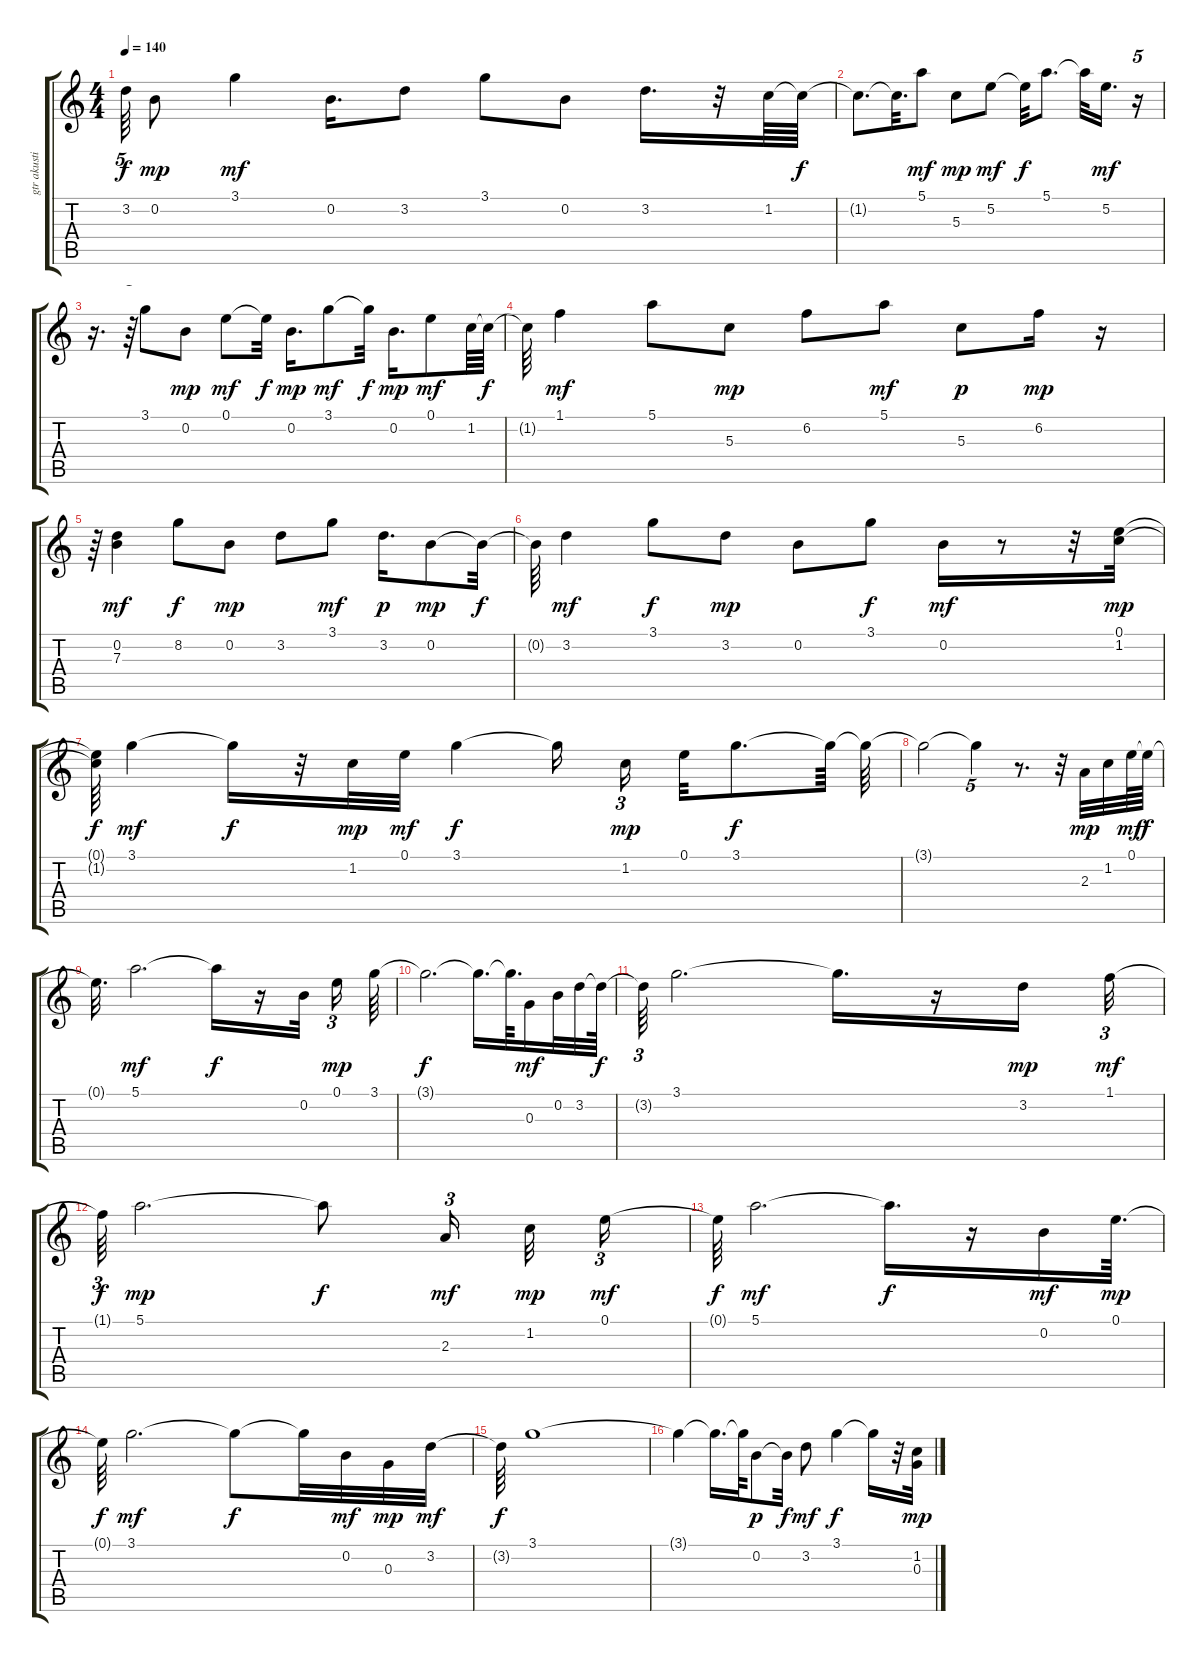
\track ("gtr akustik" "gtr akusti") {instrument acousticguitarnylon}
\staff {score tabs}
\tuning (E4 B3 G3 D3 A2 E2) {hide}
\ts (4 4)
\tempo 140
\clef g2
\ks c
3.2{t}.64{tu (5 4) dy f} 0.2.8{dy mp} 3.1.4{dy mf} 0.2.16{d} 3.2.8 3.1.8 0.2.8 3.2.16{d} r.32 1.2.64 1.2{t}.64{dy f} |
1.2{t}.8{d} 1.2{t}.32{d} 5.1.8{dy mf} 5.3.8{dy mp} 5.2.8{dy mf} 5.2{t}.32{dy f} 5.1.8{d} 5.1{t}.32 5.2.16{d dy mf} r.16{tu (5 4)} |
r.16{d} r.64{tu (5 4)} 3.1.8 0.2.8{dy mp} 0.1.8{dy mf} 0.1{t}.32{dy f} 0.2.16{d dy mp} 3.1.8{dy mf} 3.1{t}.32{dy f} 0.2.16{d dy mp} 0.1.8{dy mf} 1.2.64 1.2{t}.64{dy f} |
1.2{t}.64 1.1.4{dy mf} 5.1.8 5.3.8{dy mp} 6.2.8 5.1.8{dy mf} 5.3.8{dy p} 6.2.16{dy mp} r.16 |
r.64 (0.2 7.3).4{dy mf} 8.2.8{dy f} 0.2.8{dy mp} 3.2.8 3.1.8{dy mf} 3.2.16{d dy p} 0.2.8{dy mp} 0.2{t}.32{dy f} |
0.2{t}.64 3.2.4{dy mf} 3.1.8{dy f} 3.2.8{dy mp} 0.2.8 3.1.8{dy f} 0.2.16{dy mf} r.8 r.32 (0.1 1.2).32{dy mp} |
(0.1{t} 1.2{t}).64{dy f} 3.1.4{dy mf} 3.1{t}.16{dy f} r.32 1.2.32{dy mp} 0.1.32{dy mf} 3.1.4{dy f} 3.1{t}.16 1.2.16{tu (3 2) dy mp} 0.1.32 3.1.8{d dy f} 3.1{t}.64 3.1{t}.64 |
3.1{t}.2 3.1{t}.4{tu (5 4)} r.8{d} r.32 2.3.32{dy mp} 1.2.32 0.1.64{dy mf} 0.1{t}.64{dy f} |
0.1{t}.32{d} 5.1.2{d dy mf} 5.1{t}.16{dy f} r.16 0.2.32 0.1.16{tu (3 2) dy mp} 3.1.64 |
3.1{t}.2{d dy f} 3.1{t}.16{d} 3.1{t}.64{d} 0.3.16{dy mf} 0.2.32 3.2.32 3.2{t}.64{dy f} |
3.2{t}.64{tu (3 2)} 3.1.2{d} 3.1{t}.16{d} r.16 3.2.16{dy mp} 1.1.32{tu (3 2) dy mf} |
1.1{t}.64{tu (3 2) dy f} 5.1.2{d dy mp} 5.1{t}.8{dy f} 2.3.16{tu (3 2) dy mf} 1.2.32{dy mp} 0.1.16{tu (3 2) dy mf} |
0.1{t}.64{dy f} 5.1.2{d dy mf} 5.1{t}.16{d dy f} r.16 0.2.16{dy mf} 0.1.64{d dy mp} |
0.1{t}.64{dy f} 3.1.2{d dy mf} 3.1{t}.8{dy f} 3.1{t}.32 0.2.32{dy mf} 0.3.32{dy mp} 3.2.32{dy mf} |
3.2{t}.64{dy f} 3.1.1 |
3.1{t}.4 3.1{t}.16{d} 3.1{t}.64 0.2.8{dy p} 0.2{t}.32{dy f} 3.2.8{dy mf} 3.1.4{dy f} 3.1{t}.16 r.32 (1.2 0.3).32{dy mp}
